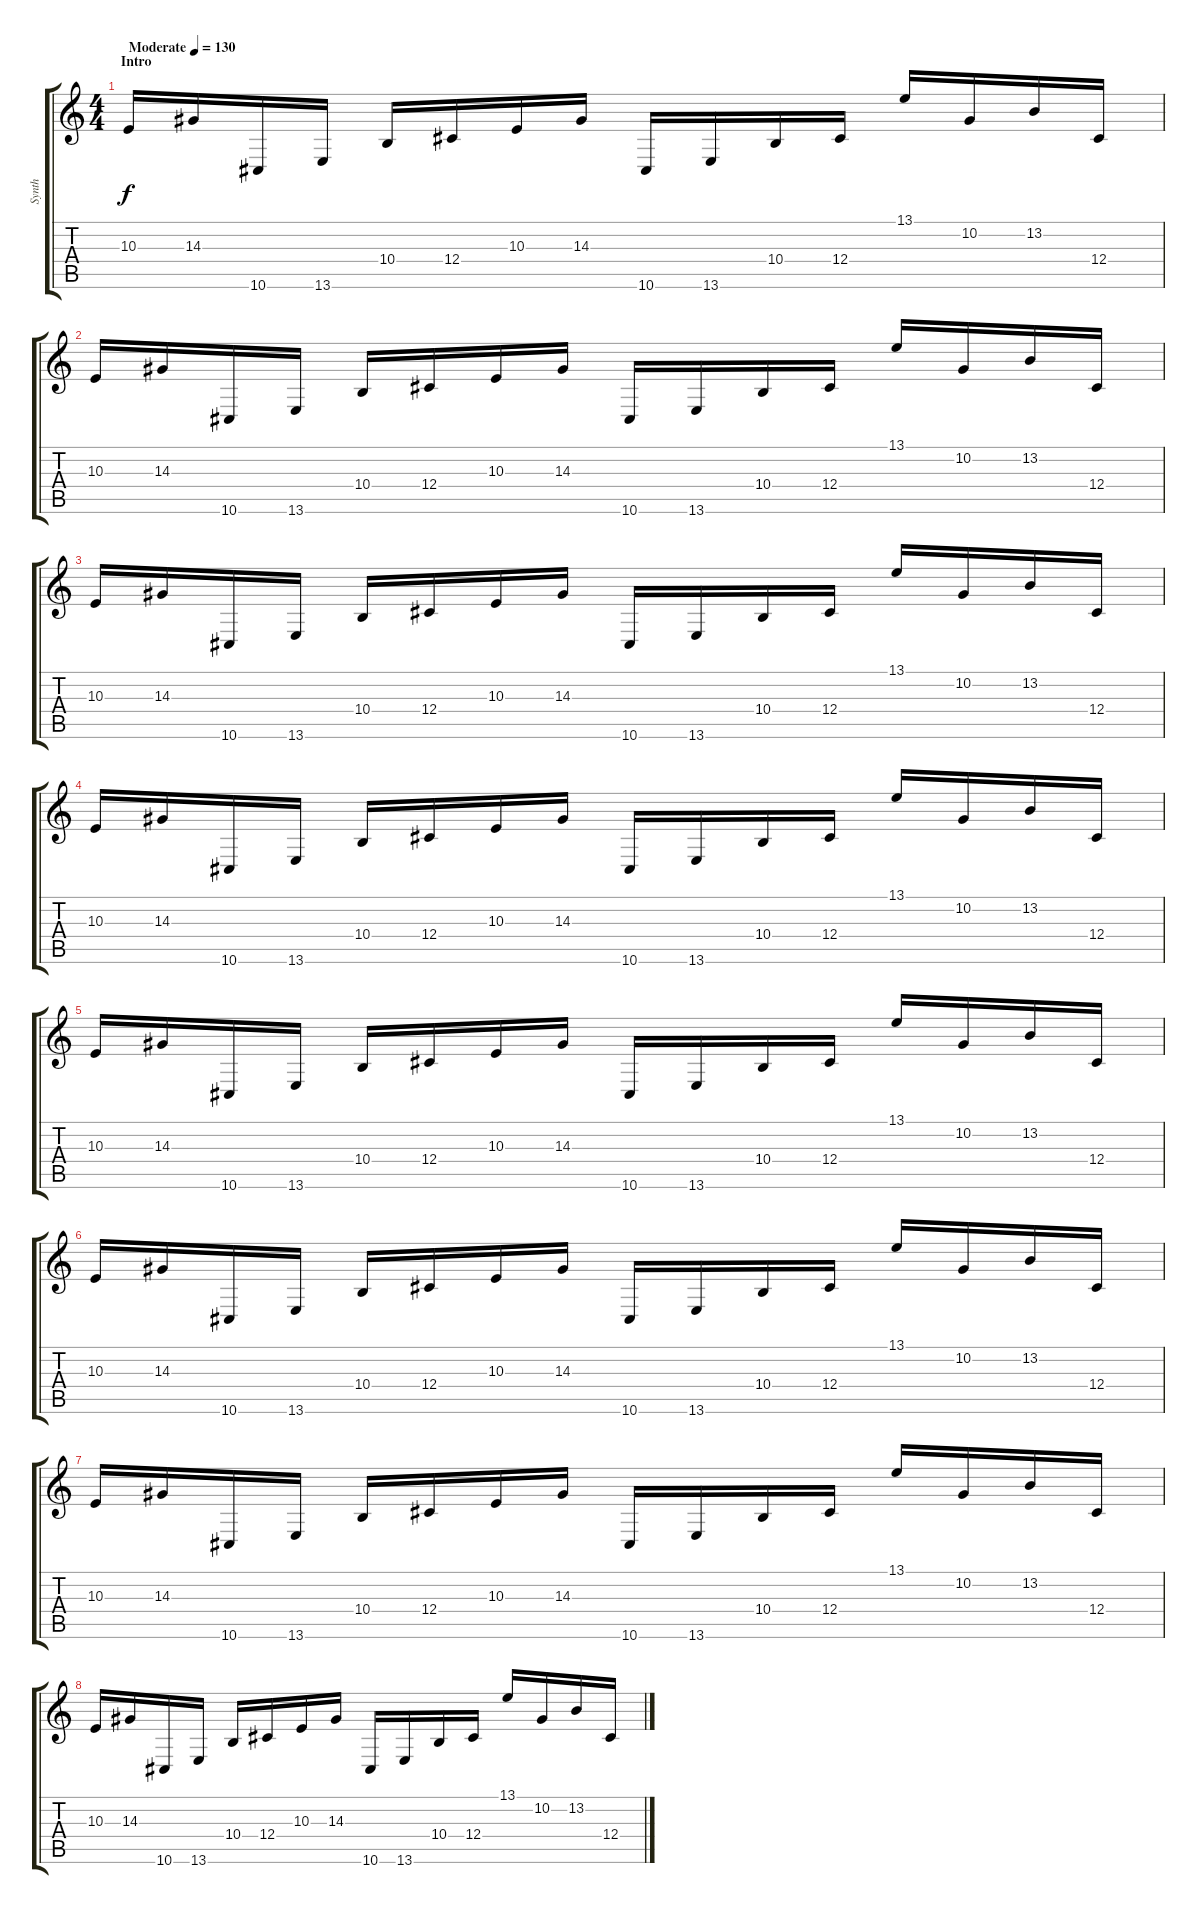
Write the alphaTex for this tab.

\track ("Synth" "Synth") {instrument lead1square}
\staff {score tabs}
\tuning (Eb4 Bb3 Gb3 Db3 Ab2 Eb2) {hide}
\ts (4 4)
\section ("" "Intro")
\tempo (130 "Moderate")
\clef g2
\ks c
10.3.16{dy f instrument lead1square} 14.3.16 10.6.16 13.6.16 10.4.16 12.4.16 10.3.16 14.3.16 10.6.16 13.6.16 10.4.16 12.4.16 13.1.16 10.2.16 13.2.16 12.4.16 |
10.3.16 14.3.16 10.6.16 13.6.16 10.4.16 12.4.16 10.3.16 14.3.16 10.6.16 13.6.16 10.4.16 12.4.16 13.1.16 10.2.16 13.2.16 12.4.16 |
10.3.16 14.3.16 10.6.16 13.6.16 10.4.16 12.4.16 10.3.16 14.3.16 10.6.16 13.6.16 10.4.16 12.4.16 13.1.16 10.2.16 13.2.16 12.4.16 |
10.3.16 14.3.16 10.6.16 13.6.16 10.4.16 12.4.16 10.3.16 14.3.16 10.6.16 13.6.16 10.4.16 12.4.16 13.1.16 10.2.16 13.2.16 12.4.16 |
10.3.16 14.3.16 10.6.16 13.6.16 10.4.16 12.4.16 10.3.16 14.3.16 10.6.16 13.6.16 10.4.16 12.4.16 13.1.16 10.2.16 13.2.16 12.4.16 |
10.3.16 14.3.16 10.6.16 13.6.16 10.4.16 12.4.16 10.3.16 14.3.16 10.6.16 13.6.16 10.4.16 12.4.16 13.1.16 10.2.16 13.2.16 12.4.16 |
10.3.16 14.3.16 10.6.16 13.6.16 10.4.16 12.4.16 10.3.16 14.3.16 10.6.16 13.6.16 10.4.16 12.4.16 13.1.16 10.2.16 13.2.16 12.4.16 |
10.3.16 14.3.16 10.6.16 13.6.16 10.4.16 12.4.16 10.3.16 14.3.16 10.6.16 13.6.16 10.4.16 12.4.16 13.1.16 10.2.16 13.2.16 12.4.16
